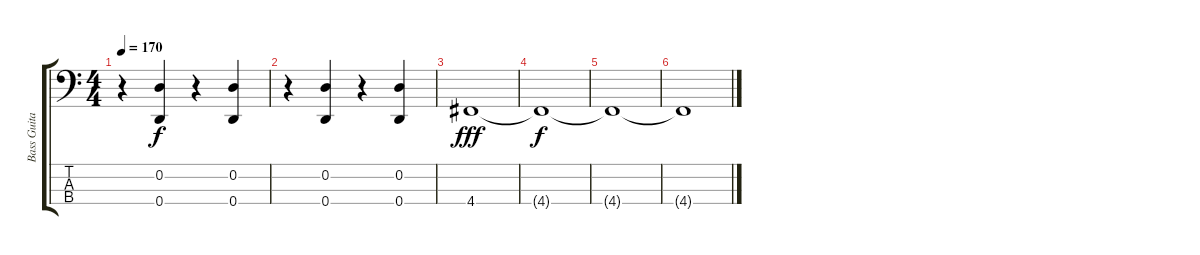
\track ("Bass Guitar" "Bass Guita") {instrument electricbassfinger}
\staff {score tabs}
\tuning (G2 D2 A1 D1) {hide}
\ts (4 4)
\tempo 170
\clef f4
\ks c
r.4{dy f} (0.2 0.4).4 r.4 (0.2 0.4).4 |
r.4 (0.2 0.4).4 r.4 (0.2 0.4).4 |
4.4.1{dy fff volume 8} |
4.4{t}.1{dy f} |
4.4{t}.1 |
4.4{t}.1
